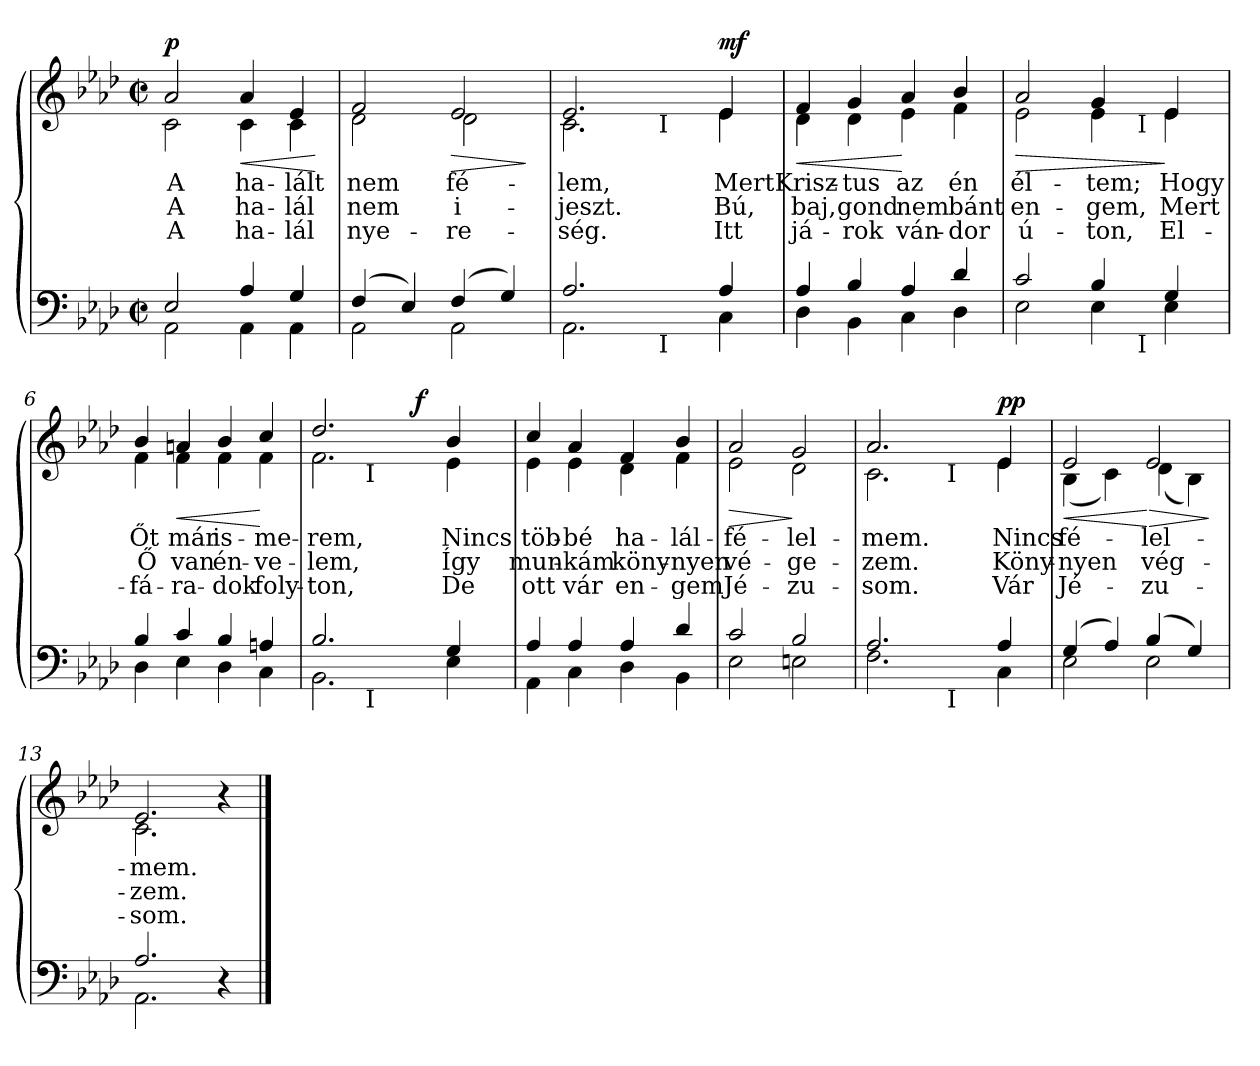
**kern	**kern	**text	**text	**text	**dynam
*part2	*part1	*part1	*part1	*part1	*part1
*staff2	*staff1	*staff1	*staff1	*staff1	*staff1
*clefF4	*clefG2	*	*	*	*
*k[b-e-a-d-]	*k[b-e-a-d-]	*	*	*	*
*A-:	*A-:	*	*	*	*
*M2/2	*M2/2	*	*	*	*
*met(c|)	*met(c|)	*	*	*	*
=1	=1	=1	=1	=1	=1
*^	*	*	*	*	*
!	!	!LO:TX:a:t=Moderato	!	!	!	!
!	!	!LO:TX:a:t== 45	!	!	!	!
!	!	!	!LO:LY:b	!LO:LY:b	!LO:LY:b	!LO:DY:b
*	*	*^	*	*	*	*
2E-/	2AA-\	2a-/	2c\	A	A	A	p
!	!	!	!	!LO:LY:b	!LO:LY:b	!LO:LY:b	!LO:HP:b
4A-/	4AA-\	4a-/	4c\	ha-	ha-	ha-	<
!	!	!	!	!LO:LY:b	!LO:LY:b	!LO:LY:b	!
4G/	4AA-\	4e-/	4c\	-lált	-lál	-lál	.
*v	*v	*	*	*	*	*	*
*	*v	*v	*	*	*	*
.	.	.	.	.	[
=2	=2	=2	=2	=2	=2
*^	*	*	*	*	*
!	!	!	!LO:LY:b	!LO:LY:b	!LO:LY:b	!
*	*	*^	*	*	*	*
(>4F/	2AA-\	2f/	2d-\	nem	nem	nye-	.
4E-/)	.	.	.	.	.	.	.
!	!	!	!	!LO:LY:b	!LO:LY:b	!LO:LY:b	!LO:HP:b
(>4F/	2AA-\	2e-/	2d-\	fé-	i-	-re-	>
4G/)	.	.	.	.	.	.	.
*v	*v	*	*	*	*	*	*
*	*v	*v	*	*	*	*
.	.	.	.	.	]
=3	=3	=3	=3	=3	=3
*^	*	*	*	*	*
!	!	!	!LO:LY:b	!LO:LY:b	!LO:LY:b	!
*	*^	*^	*	*	*	*
*	*	*	*	*^	*	*	*	*
2.A-/	2.AA-\	4ryy	2.e-/	2.c\	4ryy	-lem,	-jeszt.	-ség.	.
.	.	8ryy	.	.	8ryy	.	.	.	.
.	.	32ryy	.	.	32ryy	.	.	.	.
!	!	!	!	!	!LO:TX:b:t=I	!	!	!	!
!	!	!LO:TX:b:t=I	!	!	!	!	!	!	!
.	.	2ryy	.	.	2ryy	.	.	.	.
!	!	!	!	!	!	!LO:LY:b	!LO:LY:b	!LO:LY:b	!LO:DY:a
4A-/	4C\	.	4e-/	4e-\	.	Mert	Bú,	Itt	mf
.	.	16.ryy	.	.	16.ryy	.	.	.	.
*	*v	*v	*	*	*	*	*	*	*
*	*	*v	*v	*v	*	*	*	*
=4	=4	=4	=4	=4	=4	=4
*	*^	*^	*	*	*	*
*	*	*	*	*^	*	*	*	*
!	!	!	!	!	!	!LO:LY:b	!LO:LY:b	!LO:LY:b	!LO:HP:b
*	*v	*v	*	*	*	*	*	*	*
*	*	*	*v	*v	*	*	*	*
4A-/	4D-\	4f/	4d-\	Krisz-	baj,	já-	<
!	!	!	!	!LO:LY:b	!LO:LY:b	!LO:LY:b	!
4B-/	4BB-\	4g/	4d-\	-tus	gond	-rok	.
!	!	!	!	!LO:LY:b	!LO:LY:b	!LO:LY:b	!
4A-/	4C\	4a-/	4e-\	az	nem	ván-	[
!	!	!	!	!LO:LY:b	!LO:LY:b	!LO:LY:b	!
4d-/	4D-\	4b-/	4f\	én	bánt	-dor­	.
*	*	*v	*v	*	*	*	*
!!LO:LB:g=z
=5	=5	=5	=5	=5	=5	=5
*	*	*^	*	*	*	*
!	!	!	!	!LO:LY:b	!LO:LY:b	!LO:LY:b	!LO:HP:b
*	*^	*	*^	*	*	*	*
2c/	2E-\	2ryy	2a-/	2e-\	2ryy	él-	en-	ú-	>
!	!	!	!	!	!	!LO:LY:b	!LO:LY:b	!LO:LY:b	!
4B-/	4E-\	8ryy	4g/	4e-\	8ryy	-tem;	-gem,	-ton,	.
.	.	32ryy	.	.	32ryy	.	.	.	.
!	!	!	!	!	!LO:TX:b:t=I	!	!	!	!
!	!	!LO:TX:b:t=I	!	!	!	!	!	!	!
.	.	4ryy	.	.	4ryy	.	.	.	.
!	!	!	!	!	!	!LO:LY:b	!LO:LY:b	!LO:LY:b	!
4G/	4E-\	.	4e-/	4e-\	.	Hogy	Mert	El-	]
.	.	16.ryy	.	.	16.ryy	.	.	.	.
*	*v	*v	*	*	*	*	*	*	*
*	*	*v	*v	*v	*	*	*	*
=6	=6	=6	=6	=6	=6	=6
*	*^	*^	*	*	*	*
*	*	*	*	*^	*	*	*	*
!	!	!	!	!	!	!LO:LY:b	!LO:LY:b	!LO:LY:b	!
*	*v	*v	*	*	*	*	*	*	*
*	*	*	*v	*v	*	*	*	*
4B-/	4D-\	4b-/	4f\	Őt	Ő	-fá-	.
!	!	!	!	!LO:LY:b	!LO:LY:b	!LO:LY:b	!LO:HP:b
4c/	4E-\	4an/	4f\	már	van	-ra-	<
!	!	!	!	!LO:LY:b	!LO:LY:b	!LO:LY:b	!
4B-/	4D-\	4b-/	4f\	is-	én-	-dok	.
!	!	!	!	!LO:LY:b	!LO:LY:b	!LO:LY:b	!
4An/	4C\	4cc/	4f\	-me-	-ve-	foly-	[
*	*	*v	*v	*	*	*	*
=7	=7	=7	=7	=7	=7	=7
*	*	*^	*	*	*	*
!	!	!	!	!LO:LY:b	!LO:LY:b	!LO:LY:b	!
*	*^	*^	*^	*	*	*	*
2.B-/	2.BB-\	4.ryy	2.dd-/	2.f\	2ryy	4.ryy	-rem,	-lem,	-ton,	.
!	!	!	!	!	!	!LO:TX:b:t=I	!	!	!	!
!	!	!LO:TX:b:t=I	!	!	!	!	!	!	!	!
.	.	2ryy	.	.	.	2ryy	.	.	.	.
.	.	.	.	.	16.ryy	.	.	.	.	.
!	!	!	!	!	!	!	!	!	!	!LO:DY:a
.	.	.	.	.	4ryy	.	.	.	.	f
!	!	!	!	!	!	!	!LO:LY:b	!LO:LY:b	!LO:LY:b	!
4G/	4E-\	.	4b-/	4e-\	.	.	Nincs	Így	De	.
.	.	.	.	.	8ryy	.	.	.	.	.
.	.	8ryy	.	.	.	8ryy	.	.	.	.
.	.	.	.	.	32ryy	.	.	.	.	.
*	*v	*v	*	*	*	*	*	*	*	*
*	*	*v	*v	*v	*v	*	*	*	*
=8	=8	=8	=8	=8	=8	=8
*	*^	*^	*	*	*	*
*	*	*	*	*^	*	*	*	*
*	*	*	*	*	*^	*	*	*	*
!	!	!	!	!	!	!	!LO:LY:b	!LO:LY:b	!LO:LY:b	!
*	*v	*v	*	*	*	*	*	*	*	*
*	*	*	*v	*v	*v	*	*	*	*
4A-/	4AA-\	4cc/	4e-\	töb-	mun-	ott	.
!	!	!	!	!LO:LY:b	!LO:LY:b	!LO:LY:b	!
4A-/	4C\	4a-/	4e-\	-bé	-kám	vár	.
!!LO:LB:g=z	!!
=9-	=9-	=9-	=9-	=9-	=9-	=9-	=9-
!	!	!	!	!LO:LY:b	!LO:LY:b	!LO:LY:b	!
4A-/	4D-\	4f/	4d-\	ha-	köny-	en-	.
!	!	!	!	!LO:LY:b	!LO:LY:b	!LO:LY:b	!
4d-/	4BB-\	4b-/	4f\	-lál-	-nyen	-gem	.
=10	=10	=10	=10	=10	=10	=10	=10
!	!	!	!	!LO:LY:b	!LO:LY:b	!LO:LY:b	!LO:HP:b
2c/	2E-\	2a-/	2e-\	-fé-	vé-	Jé-	>
!	!	!	!	!LO:LY:b	!LO:LY:b	!LO:LY:b	!
2B-/	2En\	2g/	2d-\	-lel-	-ge-	-zu-	]
*	*	*v	*v	*	*	*	*
=11	=11	=11	=11	=11	=11	=11
*	*	*^	*	*	*	*
!	!	!	!	!LO:LY:b	!LO:LY:b	!LO:LY:b	!
*	*^	*	*^	*	*	*	*
2.A-/	2.F\	4ryy	2.a-/	2.c\	4ryy	-mem.	-zem.	-som.	.
.	.	8ryy	.	.	8ryy	.	.	.	.
.	.	32ryy	.	.	32ryy	.	.	.	.
!	!	!	!	!	!LO:TX:b:t=I	!	!	!	!
!	!	!LO:TX:b:t=I	!	!	!	!	!	!	!
.	.	2ryy	.	.	2ryy	.	.	.	.
!	!	!	!	!	!	!LO:LY:b	!LO:LY:b	!LO:LY:b	!LO:DY:a
4A-/	4C\	.	4e-/	4e-\	.	Nincs	Köny-	Vár	pp
.	.	16.ryy	.	.	16.ryy	.	.	.	.
*	*v	*v	*	*	*	*	*	*	*
*	*	*v	*v	*v	*	*	*	*
=12	=12	=12	=12	=12	=12	=12
*	*^	*^	*	*	*	*
*	*	*	*	*^	*	*	*	*
!	!	!	!	!	!	!LO:LY:b	!LO:LY:b	!LO:LY:b	!LO:HP:b
*	*v	*v	*	*	*	*	*	*	*
*	*	*	*v	*v	*	*	*	*
(>4G/	2E-\	2e-/	(<4B-\	fé-	-nyen	Jé-	<
4A-/)	.	.	4c\)	.	.	.	.
!	!	!	!	!LO:LY:b	!LO:LY:b	!LO:LY:b	!LO:HP:n=1:b
(>4B-/	2E-\	2e-/	(<4d-\	-lel-	vég-	-zu-	[ >
4G/)	.	.	4B-\)	.	.	.	.
*v	*v	*	*	*	*	*	*
*	*v	*v	*	*	*	*
.	.	.	.	.	]
=13	=13	=13	=13	=13	=13
*^	*	*	*	*	*
!	!	!	!LO:LY:b	!LO:LY:b	!LO:LY:b	!
*	*	*^	*	*	*	*
2.A-/	2.AA-\	2.e-/	2.c\	-mem.	-zem.	-som.	.
4ryy	4r	4r	4ryy	.	.	.	.
*v	*v	*	*	*	*	*	*
*	*v	*v	*	*	*	*
==	==	==	==	==	==
*-	*-	*-	*-	*-	*-
